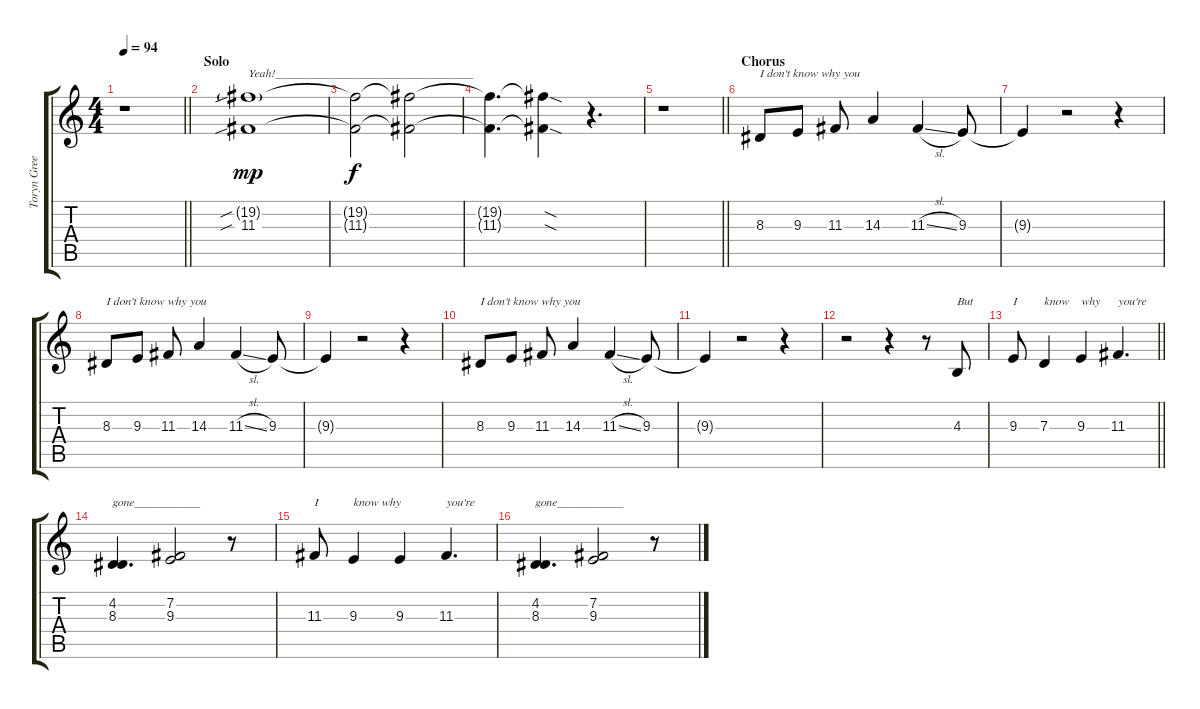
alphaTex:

\track ("Toryn Green (Vocals)" "Toryn Gree") {instrument violin}
\staff {score tabs}
\tuning (E4 B3 G3 D3 A2 D2) {hide}
\ts (4 4)
\tempo 94
\clef g2
\barLineRight lightlight
\ks c
r.1{dy f} |
\section ("" "Solo")
(19.2{sib g} 11.3{sib}).1{txt "Yeah!_________________________________" dy mp} |
(19.2{t} 11.3{t}).2{dy f} (19.2{t} 11.3{t}).2{volume 12} |
(19.2{t} 11.3{t}).4{d} (19.2{sod t} 11.3{sod t}).4 r.4{d} |
\barLineRight lightlight
r.1 |
\section ("" "Chorus")
8.3.8{txt "I don't know why you" volume 12} 9.3.8 11.3.8 14.3.4 11.3{sl}.4 9.3.8 |
9.3{t}.4 r.2 r.4 |
8.3.8{txt "I don't know why you"} 9.3.8 11.3.8 14.3.4 11.3{sl}.4 9.3.8 |
9.3{t}.4 r.2 r.4 |
8.3.8{txt "I don't know why you"} 9.3.8 11.3.8 14.3.4 11.3{sl}.4 9.3.8 |
9.3{t}.4 r.2 r.4 |
r.2 r.4 r.8 4.3.8{txt "But"} |
\barLineRight lightlight
9.3.8{txt "I"} 7.3.4{txt "know"} 9.3.4{txt "why"} 11.3.4{d txt "you're"} |
(4.2 8.3).4{d txt "gone___________"} (7.2 9.3).2 r.8 |
11.3.8{txt "I"} 9.3.4{txt "know why"} 9.3.4 11.3.4{d txt "you're"} |
(4.2 8.3).4{d txt "gone___________"} (7.2 9.3).2 r.8
